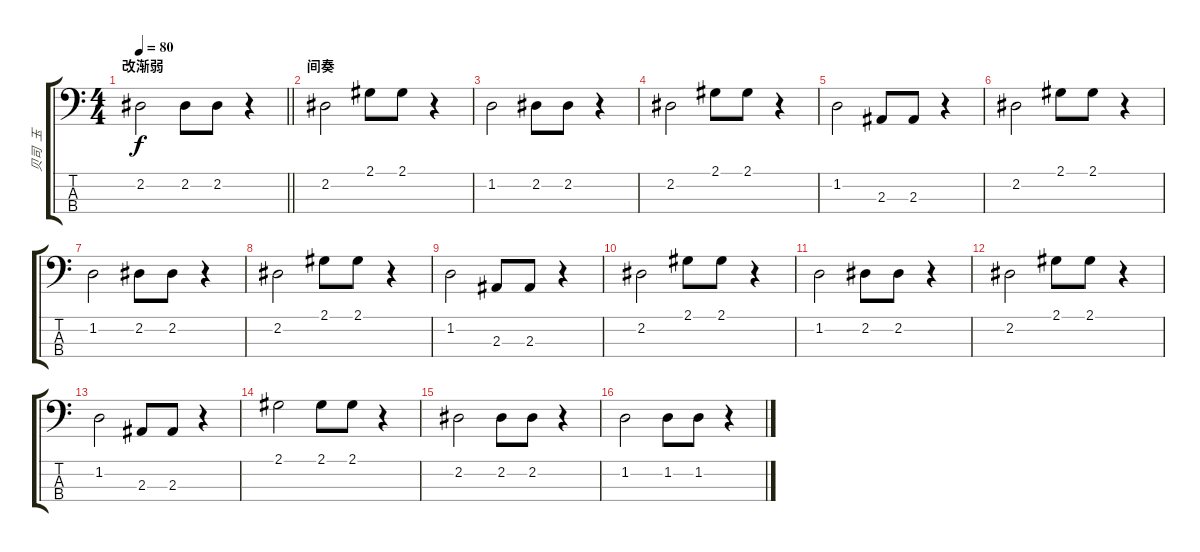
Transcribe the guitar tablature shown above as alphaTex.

\track ("贝司  玉" "贝司  玉") {instrument electricbassfinger}
\staff {score tabs}
\tuning (Gb2 Db2 Ab1 Eb1) {hide}
\ts (4 4)
\section ("" "改渐弱")
\tempo 80
\clef f4
\barLineRight lightlight
\ks c
2.2.2{dy f} 2.2.8 2.2.8 r.4 |
\section ("" "间奏")
2.2.2 2.1.8 2.1.8 r.4 |
1.2.2 2.2.8 2.2.8 r.4 |
2.2.2 2.1.8 2.1.8 r.4 |
1.2.2 2.3.8 2.3.8 r.4 |
2.2.2 2.1.8 2.1.8 r.4 |
1.2.2 2.2.8 2.2.8 r.4 |
2.2.2 2.1.8 2.1.8 r.4 |
1.2.2 2.3.8 2.3.8 r.4 |
2.2.2 2.1.8 2.1.8 r.4 |
1.2.2 2.2.8 2.2.8 r.4 |
2.2.2 2.1.8 2.1.8 r.4 |
1.2.2 2.3.8 2.3.8 r.4 |
2.1.2 2.1.8 2.1.8 r.4 |
2.2.2 2.2.8 2.2.8 r.4 |
1.2.2 1.2.8 1.2.8 r.4
